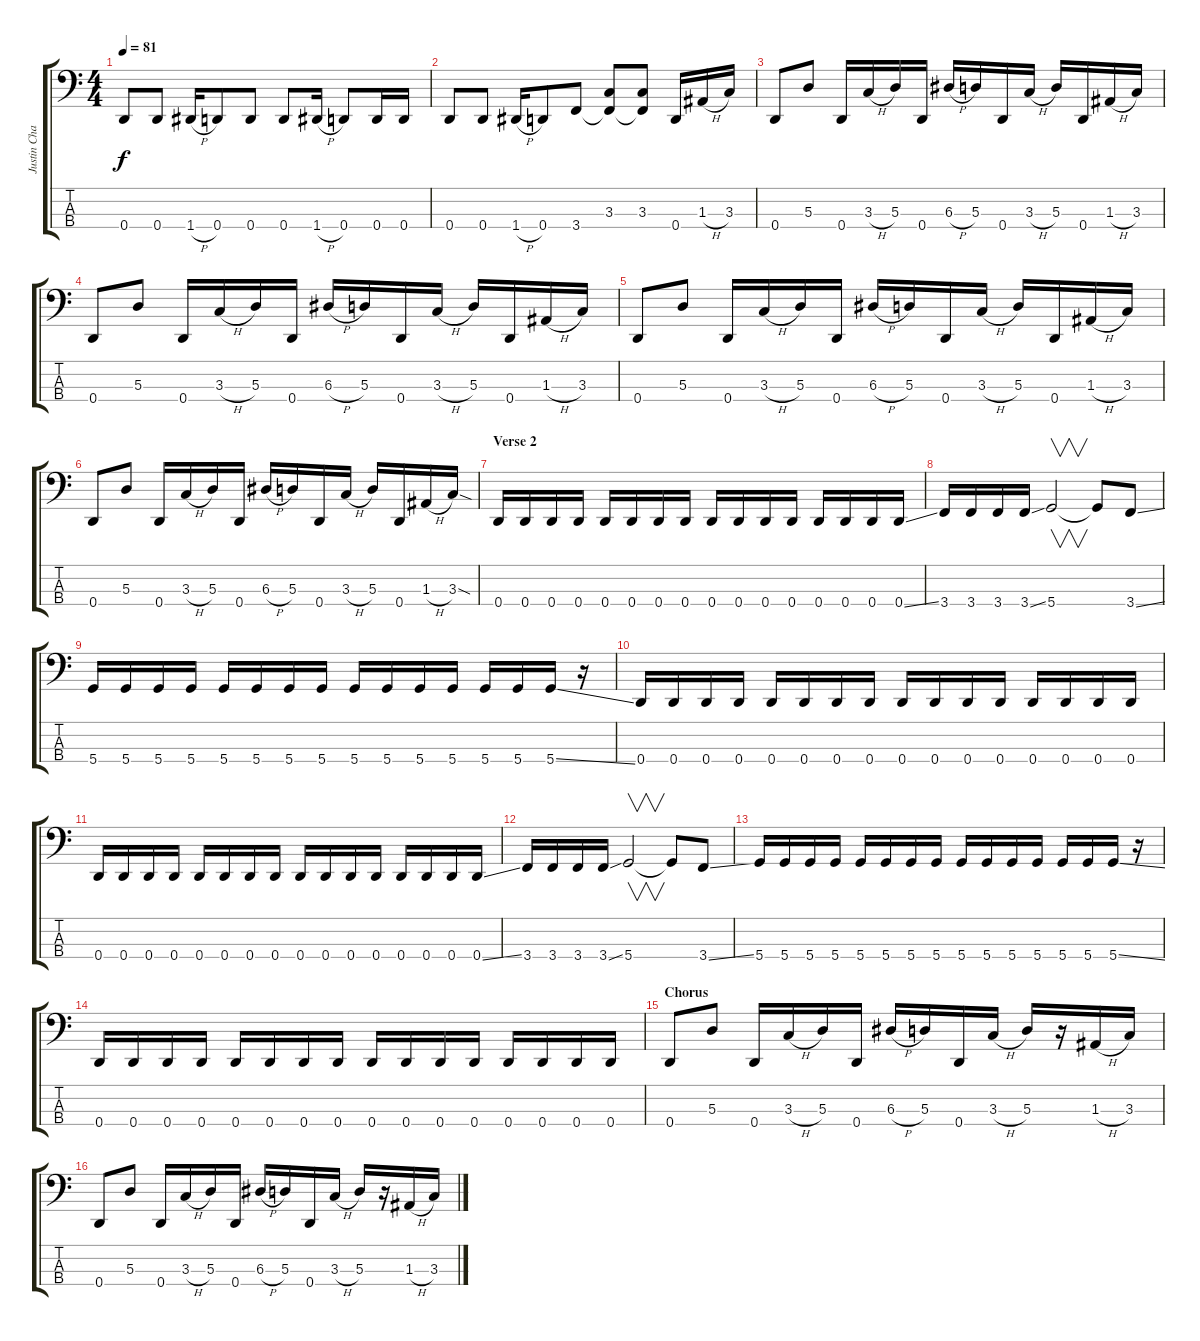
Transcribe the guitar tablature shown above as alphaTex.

\track ("Justin Chancellor" "Justin Cha") {instrument electricbasspick}
\staff {score tabs}
\tuning (G2 D2 A1 D1) {hide}
\ts (4 4)
\tempo 81
\clef f4
\ks c
0.4.8{dy f} 0.4.8 1.4{h}.16 0.4.8 0.4.8 0.4.8 1.4{h}.16 0.4.8 0.4.16 0.4.16 |
0.4.8 0.4.8 1.4{h}.16 0.4.8 3.4.8 (3.3 3.4{t}).8 (3.3 3.4{t}).8 0.4.16 1.3{h}.16 3.3.16 |
0.4.8 5.3.8 0.4.16 3.3{h}.16 5.3.16 0.4.16 6.3{h}.16 5.3.16 0.4.16 3.3{h}.16 5.3.16 0.4.16 1.3{h}.16 3.3.16 |
0.4.8 5.3.8 0.4.16 3.3{h}.16 5.3.16 0.4.16 6.3{h}.16 5.3.16 0.4.16 3.3{h}.16 5.3.16 0.4.16 1.3{h}.16 3.3.16 |
0.4.8 5.3.8 0.4.16 3.3{h}.16 5.3.16 0.4.16 6.3{h}.16 5.3.16 0.4.16 3.3{h}.16 5.3.16 0.4.16 1.3{h}.16 3.3.16 |
0.4.8 5.3.8 0.4.16 3.3{h}.16 5.3.16 0.4.16 6.3{h}.16 5.3.16 0.4.16 3.3{h}.16 5.3.16 0.4.16 1.3{h}.16 3.3{sod}.16 |
\section ("" "Verse 2")
0.4.16 0.4.16 0.4.16 0.4.16 0.4.16 0.4.16 0.4.16 0.4.16 0.4.16 0.4.16 0.4.16 0.4.16 0.4.16 0.4.16 0.4.16 0.4{ss}.16 |
3.4.16 3.4.16 3.4.16 3.4{ss}.16 5.4.2{v} 5.4{t}.8 3.4{ss}.8 |
5.4.16 5.4.16 5.4.16 5.4.16 5.4.16 5.4.16 5.4.16 5.4.16 5.4.16 5.4.16 5.4.16 5.4.16 5.4.16 5.4.16 5.4{ss}.16 r.16 |
0.4.16 0.4.16 0.4.16 0.4.16 0.4.16 0.4.16 0.4.16 0.4.16 0.4.16 0.4.16 0.4.16 0.4.16 0.4.16 0.4.16 0.4.16 0.4.16 |
0.4.16 0.4.16 0.4.16 0.4.16 0.4.16 0.4.16 0.4.16 0.4.16 0.4.16 0.4.16 0.4.16 0.4.16 0.4.16 0.4.16 0.4.16 0.4{ss}.16 |
3.4.16 3.4.16 3.4.16 3.4{ss}.16 5.4.2{v} 5.4{t}.8 3.4{ss}.8 |
5.4.16 5.4.16 5.4.16 5.4.16 5.4.16 5.4.16 5.4.16 5.4.16 5.4.16 5.4.16 5.4.16 5.4.16 5.4.16 5.4.16 5.4{ss}.16 r.16 |
0.4.16 0.4.16 0.4.16 0.4.16 0.4.16 0.4.16 0.4.16 0.4.16 0.4.16 0.4.16 0.4.16 0.4.16 0.4.16 0.4.16 0.4.16 0.4.16 |
\section ("" "Chorus")
0.4.8{instrument electricbasspick} 5.3.8 0.4.16 3.3{h}.16 5.3.16 0.4.16 6.3{h}.16 5.3.16 0.4.16 3.3{h}.16 5.3.16 r.16 1.3{h}.16 3.3.16 |
0.4.8 5.3.8 0.4.16 3.3{h}.16 5.3.16 0.4.16 6.3{h}.16 5.3.16 0.4.16 3.3{h}.16 5.3.16 r.16 1.3{h}.16 3.3.16
